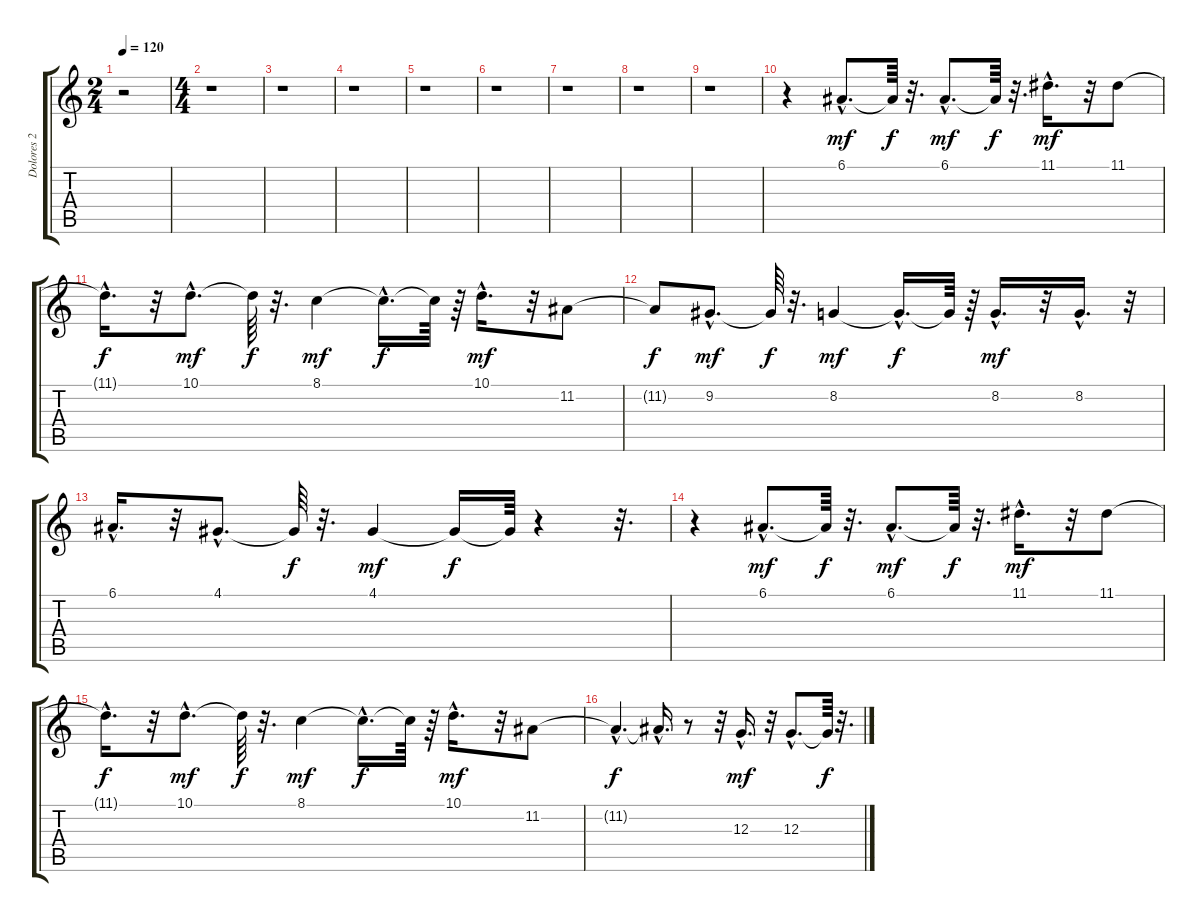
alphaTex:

\track ("Dolores 2" "Dolores 2") {instrument pad3polysynth}
\staff {score tabs}
\tuning (E4 B3 G3 D3 A2 E2) {hide}
\ts (2 4)
\tempo 120
\clef g2
\ks c
r.2{dy mf instrument pad3polysynth} |
\ts (4 4)
r.1 |
r.1 |
r.1 |
r.1 |
r.1 |
r.1 |
r.1 |
r.1 |
r.4 6.1{hac}.8{d} 6.1{t}.64{dy f} r.32{d} 6.1{hac}.8{d dy mf} 6.1{t}.64{dy f} r.32{d} 11.1{hac}.16{d dy mf} r.32 11.1.8 |
11.1{hac t}.16{d dy f} r.32 10.1{hac}.8{d dy mf} 10.1{t}.64{dy f} r.32{d} 8.1.4{dy mf} 8.1{hac t}.16{d dy f} 8.1{t}.64 r.64 10.1{hac}.16{d dy mf} r.32 11.2.8 |
11.2{t}.8{dy f} 9.2{hac}.8{d dy mf} 9.2{t}.64{dy f} r.32{d} 8.2.4{dy mf} 8.2{hac t}.16{d dy f} 8.2{t}.64 r.64 8.2{hac}.16{d dy mf} r.32 8.2{hac}.16{d} r.32 |
6.1{hac}.16{d} r.32 4.1{hac}.8{d} 4.1{t}.64{dy f} r.32{d} 4.1.4{dy mf} 4.1{t}.16{dy f} 4.1{t}.64 r.4 r.32{d} |
r.4 6.1{hac}.8{d dy mf} 6.1{t}.64{dy f} r.32{d} 6.1{hac}.8{d dy mf} 6.1{t}.64{dy f} r.32{d} 11.1{hac}.16{d dy mf} r.32 11.1.8 |
11.1{hac t}.16{d dy f} r.32 10.1{hac}.8{d dy mf} 10.1{t}.64{dy f} r.32{d} 8.1.4{dy mf} 8.1{hac t}.16{d dy f} 8.1{t}.64 r.64 10.1{hac}.16{d dy mf} r.32 11.2.8 |
11.2{hac t}.4{d dy f} 11.2{hac t}.16{d} r.8 r.32 12.3{hac}.16{d dy mf} r.32 12.3{hac}.8{d} 12.3{t}.64{dy f} r.32{d}
